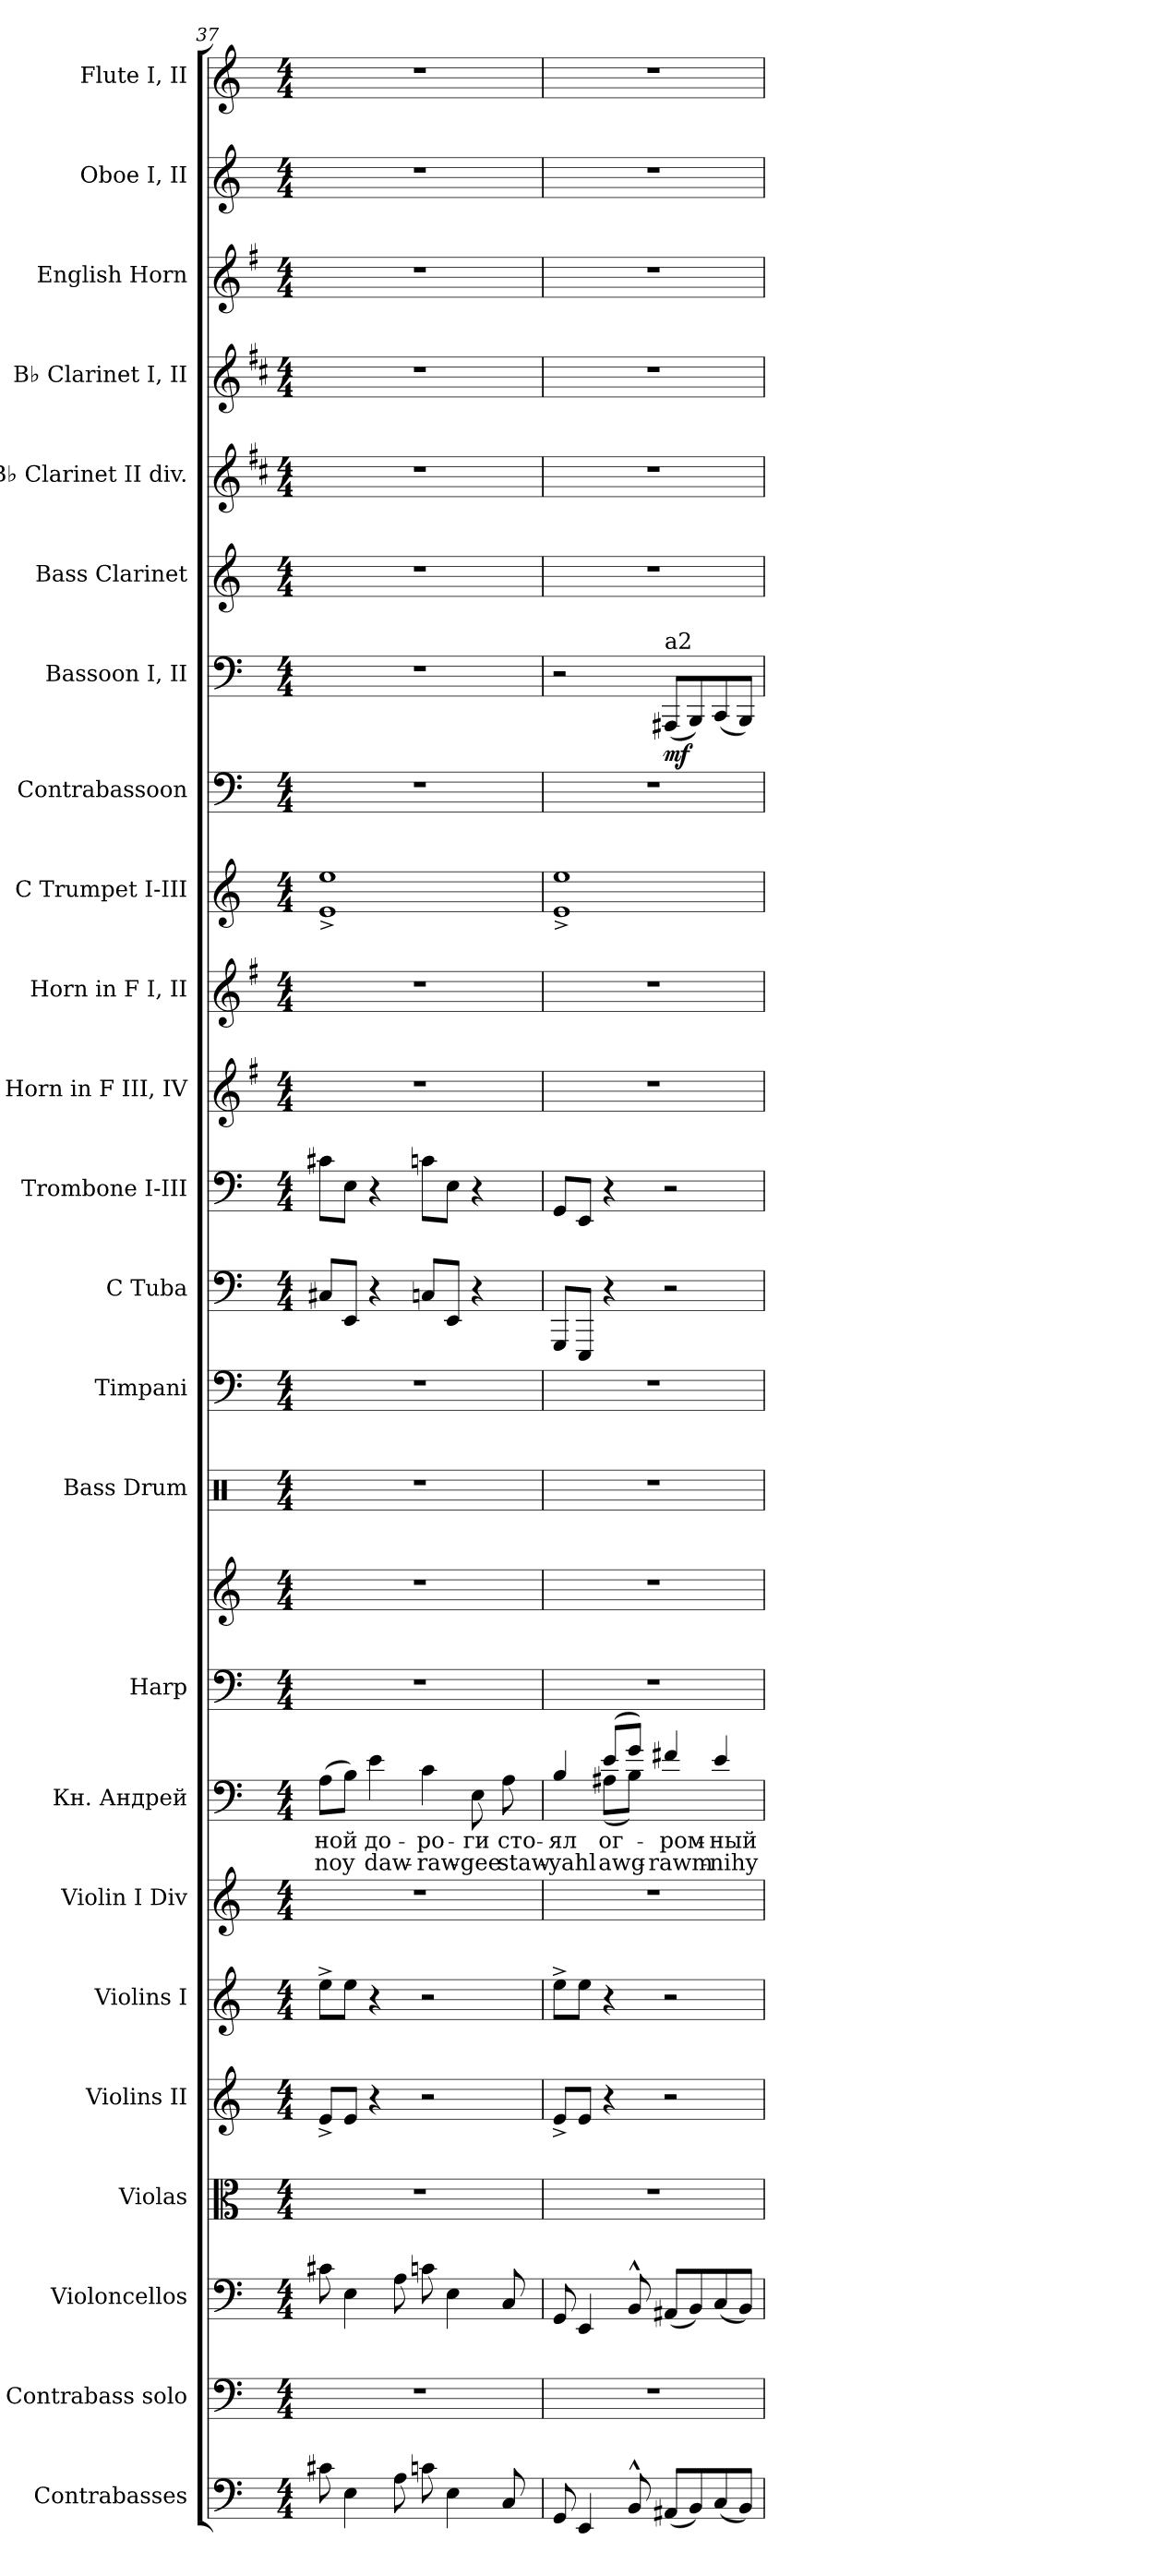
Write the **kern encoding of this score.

**kern	**kern	**kern	**kern	**kern	**kern	**kern	**kern	**text	**text	**kern	**kern	**kern	**kern	**kern	**kern	**kern	**kern	**kern	**dynam	**kern	**kern	**dynam	**kern	**kern	**kern	**kern	**kern	**kern
*part24	*part23	*part22	*part21	*part20	*part19	*part18	*part17	*part17	*part17	*part16	*part16	*part15	*part14	*part13	*part12	*part11	*part10	*part9	*part9	*part8	*part7	*part7	*part6	*part5	*part4	*part3	*part2	*part1
*staff25	*staff24	*staff23	*staff22	*staff21	*staff20	*staff19	*staff18	*staff18	*staff18	*staff17	*staff16	*staff15	*staff14	*staff13	*staff12	*staff11	*staff10	*staff9	*staff9	*staff8	*staff7	*staff7	*staff6	*staff5	*staff4	*staff3	*staff2	*staff1
*I"Contrabasses	*I"Contrabass solo	*I"Violoncellos	*I"Violas	*I"Violins II	*I"Violins I	*I"Violin I  Div	*I"Кн. Андрей	*	*	*I"Harp	*	*I"Bass Drum	*I"Timpani	*I"C Tuba	*I"Trombone I-III	*I"Horn in F III, IV	*I"Horn in F I, II	*I"C Trumpet I-III	*	*I"Contrabassoon	*I"Bassoon I, II	*	*I"Bass Clarinet	*I"B♭ Clarinet II div.	*I"B♭ Clarinet I, II	*I"English Horn	*I"Oboe I, II	*I"Flute I, II
*I'Cbs.	*I'C-b. so.	*I'Vcs.	*I'Vlas.	*I'Vlns. II	*I'Vlns. I	*I'Vln. I  Div	*	*	*	*I'Hrp.	*	*I'B. Drum	*I'Timp.	*I'C Tb.	*I'Tbn. I-III	*	*	*I'C Tpt. I-III	*	*I'Cbsn.	*I'Bsn. I, II	*	*I'B. Cl.	*I'B♭ Cl. II div.	*I'B♭ Cl. I, II	*I'E. Hn.	*I'Ob. I, II	*I'Fl. I, II
!!LO:PB:g=z
*clefF4	*clefF4	*clefF4	*clefC3	*clefG2	*clefG2	*clefG2	*clefF4	*	*	*clefF4	*clefG2	*clefX	*clefF4	*clefF4	*clefF4	*clefG2	*clefG2	*clefG2	*	*clefF4	*clefF4	*	*clefG2	*clefG2	*clefG2	*clefG2	*clefG2	*clefG2
*ITrd7c12	*ITrd7c12	*	*	*	*	*	*	*	*	*	*	*	*	*	*	*ITrd4c7	*ITrd4c7	*	*	*ITrd7c12	*	*	*ITrd8c14	*ITrd1c2	*ITrd1c2	*ITrd4c7	*	*
*k[]	*k[]	*k[]	*k[]	*k[]	*k[]	*k[]	*k[]	*	*	*k[]	*k[]	*k[]	*k[]	*k[]	*k[]	*k[]	*k[]	*k[]	*	*k[]	*k[]	*	*k[]	*k[]	*k[]	*k[]	*k[]	*k[]
*M4/4	*M4/4	*M4/4	*M4/4	*M4/4	*M4/4	*M4/4	*M4/4	*	*	*M4/4	*M4/4	*M4/4	*M4/4	*M4/4	*M4/4	*M4/4	*M4/4	*M4/4	*	*M4/4	*M4/4	*	*M4/4	*M4/4	*M4/4	*M4/4	*M4/4	*M4/4
*MM58	*MM58	*MM58	*MM58	*MM58	*MM58	*MM58	*MM58	*	*	*MM58	*MM58	*MM58	*MM58	*MM58	*MM58	*MM58	*MM58	*MM58	*	*MM58	*MM58	*	*MM58	*MM58	*MM58	*MM58	*MM58	*MM58
=37	=37	=37	=37	=37	=37	=37	=37	=37	=37	=37	=37	=37	=37	=37	=37	=37	=37	=37	=37	=37	=37	=37	=37	=37	=37	=37	=37	=37
!	!	!	!	!	!	!	!	!LO:LY:b	!LO:LY:b	!	!	!	!	!	!	!	!	!	!LO:DY:b	!	!	!	!	!	!	!	!	!
!	!	!	!	!	!	!	!	!	!	!	!	!	!	!	!	!	!	!	!LO:DY:n=1:b	!	!	!	!	!	!	!	!	!
*	*	*	*	*	*	*	*	*	*	*	*	*	*	*	*	*	*	*	*	*	*	*	*	*	*	*	*	*^
*	*	*	*	*	*	*	*	*	*	*	*	*	*	*	*	*	*	*	*	*	*	*	*	*	*	*	*	*	*^
8C#X\	1r	8c#X\	1r	8e^/L	8ee^\L	1r	(>8A\L	-ной	-noy	1r	1r	1r	1r	8C#X/L	8c#X\L	1r	1r	1e^ 1ee^	mf p	1r	1r	.	1r	1r	1r	1r	1r	1r	4ryy	2.ryy
4EE\	.	4E\	.	8e/J	8ee\J	.	8B\J)	.	.	.	.	.	.	8EE/J	8E\J	.	.	.	.	.	.	.	.	.	.	.	.	.	.	.
*	*	*	*	*	*	*	*	*	*	*	*	*	*	*	*	*	*	*	*	*	*	*	*	*	*	*	*	*MM60	*	*
!	!	!	!	!	!	!	!	!LO:LY:b	!LO:LY:b	!	!	!	!	!	!	!	!	!	!	!	!	!	!	!	!	!	!	!	!	!
.	.	.	.	4r	4r	.	4e\	до-	daw-	.	.	.	.	4r	4r	.	.	.	.	.	.	.	.	.	.	.	.	.	2.ryy	.
8AA\	.	8A\	.	.	.	.	.	.	.	.	.	.	.	.	.	.	.	.	.	.	.	.	.	.	.	.	.	.	.	.
!	!	!	!	!	!	!	!	!LO:LY:b	!LO:LY:b	!	!	!	!	!	!	!	!	!	!	!	!	!	!	!	!	!	!	!	!	!
8Cn\	.	8cn\	.	2r	2r	.	4c\	-ро-	-raw-	.	.	.	.	8Cn/L	8cn\L	.	.	.	.	.	.	.	.	.	.	.	.	.	.	.
4EE\	.	4E\	.	.	.	.	.	.	.	.	.	.	.	8EE/J	8E\J	.	.	.	.	.	.	.	.	.	.	.	.	.	.	.
*	*	*	*	*	*	*	*	*	*	*	*	*	*	*	*	*	*	*	*	*	*	*	*	*	*	*	*	*MM64	*	*
!	!	!	!	!	!	!	!	!LO:LY:b	!LO:LY:b	!	!	!	!	!	!	!	!	!	!	!	!	!	!	!	!	!	!	!	!	!
.	.	.	.	.	.	.	8E\	-ги	-gee	.	.	.	.	4r	4r	.	.	.	.	.	.	.	.	.	.	.	.	.	.	4ryy
!	!	!	!	!	!	!	!	!LO:LY:b	!LO:LY:b	!	!	!	!	!	!	!	!	!	!	!	!	!	!	!	!	!	!	!	!	!
8CC/	.	8C/	.	.	.	.	8A\	сто-	staw-	.	.	.	.	.	.	.	.	.	.	.	.	.	.	.	.	.	.	.	.	.
=38	=38	=38	=38	=38	=38	=38	=38	=38	=38	=38	=38	=38	=38	=38	=38	=38	=38	=38	=38	=38	=38	=38	=38	=38	=38	=38	=38	=38	=38	=38
!	!	!	!	!	!	!	!	!LO:LY:b	!LO:LY:b	!	!	!	!	!	!	!	!	!	!LO:DY:b	!	!	!	!	!	!	!	!	!	!	!
*	*	*	*	*	*	*	*^	*	*	*	*	*	*	*	*	*	*	*	*	*	*	*	*	*	*	*	*	*	*	*
!	!	!	!	!	!	!	!	!	!	!	!	!	!	!	!	!	!	!	!	!LO:DY:n=1:b	!	!	!	!	!	!	!	!	!	!	!
8GGG/	1r	8GG/	1r	8e^/L	8ee^\L	1r	4B/	4ryy	-ял	-yahl	1r	1r	1r	1r	8GGG/L	8GG/L	1r	1r	1e^ 1ee^	mf p	1r	2r	.	1r	1r	1r	1r	1r	1r	4ryy	2ryy
4EEE/	.	4EE/	.	8e/J	8ee\J	.	.	.	.	.	.	.	.	.	8EEE/J	8EE/J	.	.	.	.	.	.	.	.	.	.	.	.	.	.	.
*	*	*	*	*	*	*	*	*	*	*	*	*	*	*	*	*	*	*	*	*	*	*	*	*	*	*	*	*	*MM58	*	*
!	!	!	!	!	!	!	!	!	!LO:LY:b	!LO:LY:b	!	!	!	!	!	!	!	!	!	!	!	!	!	!	!	!	!	!	!	!	!
.	.	.	.	4r	4r	.	(>8e/L	(<8A#X\L	ог-	awg-	.	.	.	.	4r	4r	.	.	.	.	.	.	.	.	.	.	.	.	.	2.ryy	.
8BBB^^/	.	8BB^^/	.	.	.	.	8g/J)	8B\J)	.	.	.	.	.	.	.	.	.	.	.	.	.	.	.	.	.	.	.	.	.	.	.
*	*	*	*	*	*	*	*	*	*	*	*	*	*	*	*	*	*	*	*	*	*	*	*	*	*	*	*	*	*MM61	*	*
!	!	!	!	!	!	!	!	!	!	!	!	!	!	!	!	!	!	!	!	!	!	!LO:TX:a:t=a2	!	!	!	!	!	!	!	!	!
!	!	!	!	!	!	!	!	!	!LO:LY:b	!LO:LY:b	!	!	!	!	!	!	!	!	!	!	!	!	!LO:DY:b	!	!	!	!	!	!	!	!
(<8AAA#X/L	.	(<8AA#X/L	.	2r	2r	.	4f#X/	2ryy	-ром-	-rawm-	.	.	.	.	2r	2r	.	.	.	.	.	(<8AAA#X/L	mf	.	.	.	.	.	.	.	2ryy
8BBB/)	.	8BB/)	.	.	.	.	.	.	.	.	.	.	.	.	.	.	.	.	.	.	.	8BBB/)	.	.	.	.	.	.	.	.	.
!	!	!	!	!	!	!	!	!	!LO:LY:b	!LO:LY:b	!	!	!	!	!	!	!	!	!	!	!	!	!	!	!	!	!	!	!	!	!
(<8CC/	.	(<8C/	.	.	.	.	4e/	.	-ный	-nihy	.	.	.	.	.	.	.	.	.	.	.	(<8CC/	.	.	.	.	.	.	.	.	.
8BBB/J)	.	8BB/J)	.	.	.	.	.	.	.	.	.	.	.	.	.	.	.	.	.	.	.	8BBB/J)	.	.	.	.	.	.	.	.	.
*	*	*	*	*	*	*	*v	*v	*	*	*	*	*	*	*	*	*	*	*	*	*	*	*	*	*	*	*	*	*v	*v	*v
=	=	=	=	=	=	=	=	=	=	=	=	=	=	=	=	=	=	=	=	=	=	=	=	=	=	=	=	=
*-	*-	*-	*-	*-	*-	*-	*-	*-	*-	*-	*-	*-	*-	*-	*-	*-	*-	*-	*-	*-	*-	*-	*-	*-	*-	*-	*-	*-
